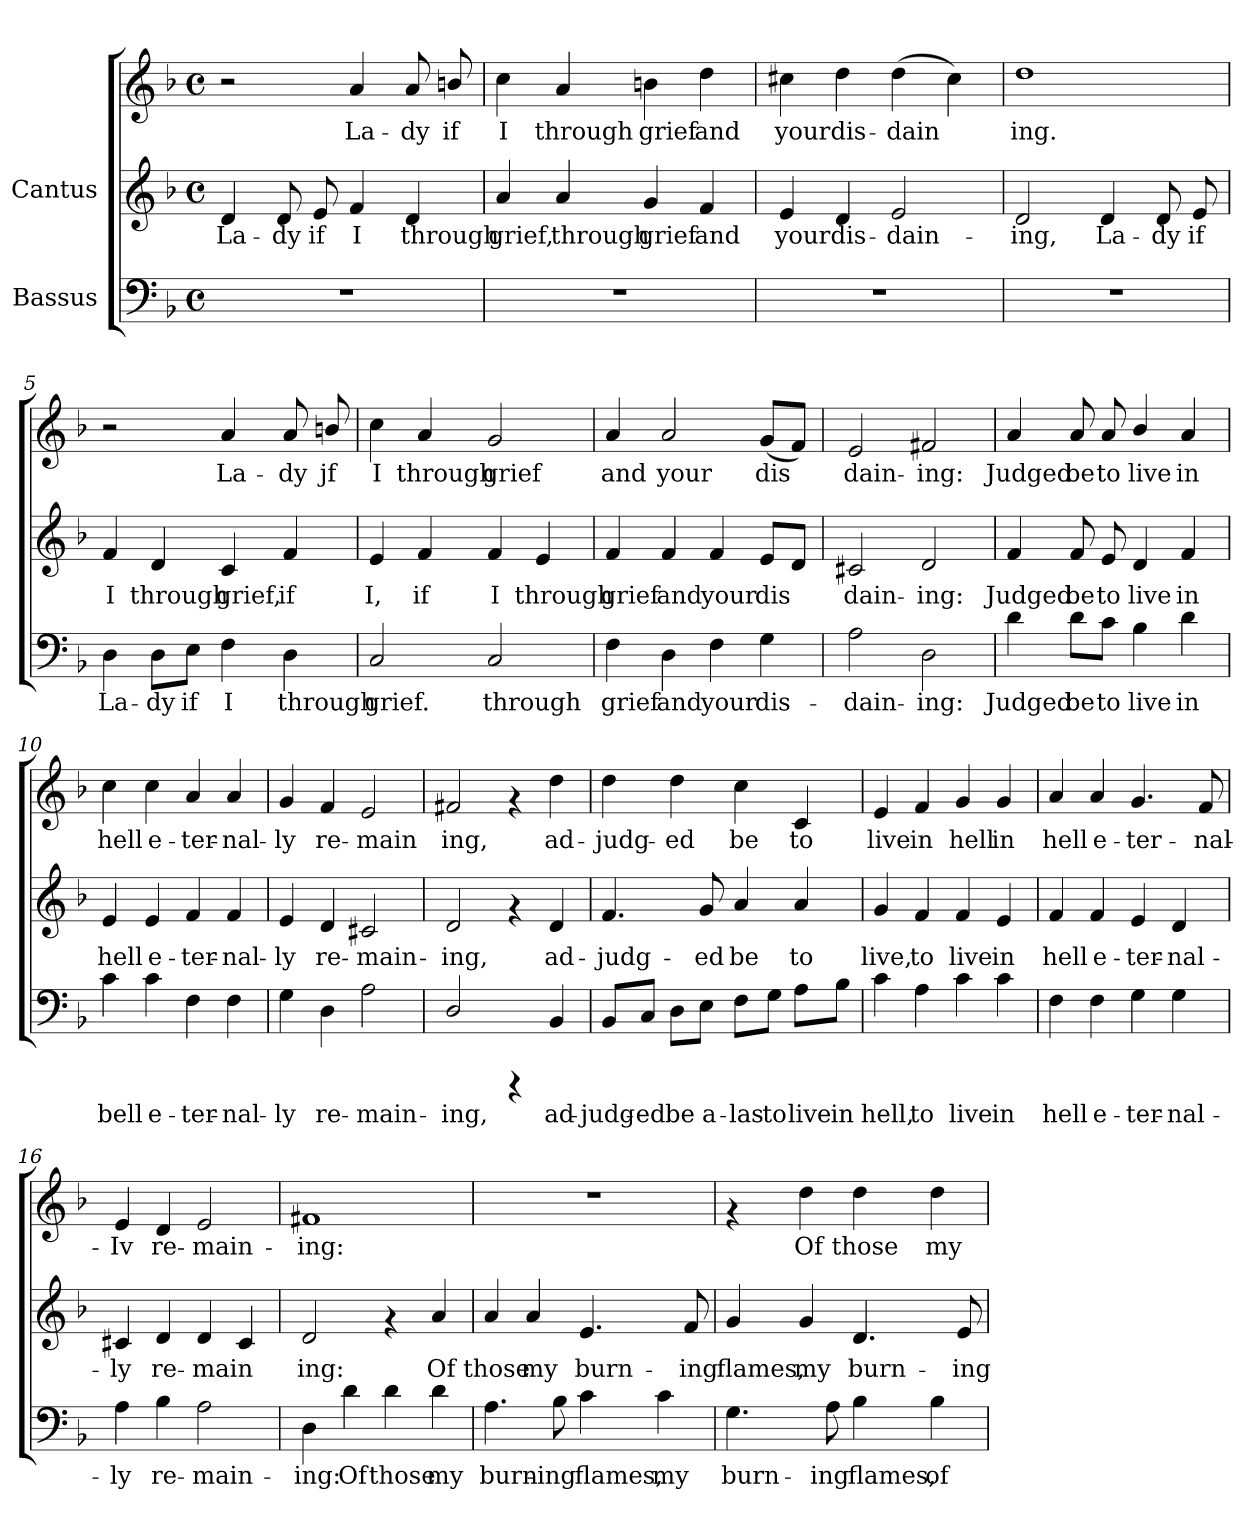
**kern	**text	**kern	**text	**kern	**text
*part2	*part2	*part1	*part1	*part1	*part1
*staff3	*staff3	*staff2	*staff2	*staff1	*staff1
*I"Bassus	*	*I"Cantus	*	*	*
!!LO:PB:g=z
*stria5	*	*stria5	*	*stria5	*
*clefF4	*	*clefG2	*	*clefG2	*
*k[b-]	*	*k[b-]	*	*k[b-]	*
*F:	*	*F:	*	*F:	*
*M4/4	*	*M4/4	*	*M4/4	*
*met(c)	*	*met(c)	*	*met(c)	*
*MM132	*	*MM132	*	*MM132	*
=1	=1	=1	=1	=1	=1
!	!	!	!LO:LY:b:cj	!	!
1r	.	4d/	La-	2r	.
!	!	!	!LO:LY:b:cj	!	!
.	.	8d/	-dy	.	.
!	!	!	!LO:LY:b:cj	!	!
.	.	8e/	if	.	.
!	!	!	!LO:LY:b:cj	!	!LO:LY:b:cj
.	.	4f/	I	4a/	La-
!	!	!	!LO:LY:b:cj	!	!LO:LY:b:cj
.	.	4d/	through	8a/	-dy
!	!	!	!	!	!LO:LY:b:cj
.	.	.	.	8bn/	if
=2	=2	=2	=2	=2	=2
!	!	!	!LO:LY:b:cj	!	!LO:LY:b:cj
1r	.	4a/	grief,	4cc\	I
!	!	!	!LO:LY:b:cj	!	!LO:LY:b:cj
.	.	4a/	through	4a/	through
!	!	!	!LO:LY:b:cj	!	!LO:LY:b:cj
.	.	4g/	grief	4bn\	grief
!	!	!	!LO:LY:b:cj	!	!LO:LY:b:cj
.	.	4f/	and	4dd\	and
=3	=3	=3	=3	=3	=3
!	!	!	!LO:LY:b:cj	!	!LO:LY:b:cj
1r	.	4e/	-your	4cc#X\	your
!	!	!	!LO:LY:b:cj	!	!LO:LY:b:cj
.	.	4d/	dis-	4dd\	dis-
!	!	!	!LO:LY:b:cj	!	!LO:LY:b:cj
.	.	2e/	-dain-	(>4dd\	-dain-
!	!	!	!	!	!LO:LY:b:cj
.	.	.	.	4cc#\)	--
=4	=4	=4	=4	=4	=4
!	!	!	!LO:LY:b:cj	!	!LO:LY:b:cj
1r	.	2d/	ing,	1dd	-ing.
!	!	!	!LO:LY:b:cj	!	!
.	.	4d/	La-	.	.
!	!	!	!LO:LY:b:cj	!	!
.	.	8d/	-dy	.	.
!	!	!	!LO:LY:b:cj	!	!
.	.	8e/	if	.	.
!!LO:LB:g=z
=5	=5	=5	=5	=5	=5
!	!LO:LY:b:cj	!	!LO:LY:b:cj	!	!
4D\	La-	4f/	I	2r	.
!	!LO:LY:b:cj	!	!LO:LY:b:cj	!	!
8D\L	-dy	4d/	through	.	.
!	!LO:LY:b:cj	!	!	!	!
8E\J	if	.	.	.	.
!	!LO:LY:b:cj	!	!LO:LY:b:cj	!	!LO:LY:b:cj
4F\	I	4c/	grief,	4a/	La-
!	!LO:LY:b:cj	!	!LO:LY:b:cj	!	!LO:LY:b:cj
4D\	through	4f/	if	8a/	-dy
!	!	!	!	!	!LO:LY:b:cj
.	.	.	.	8bn/	jf
=6	=6	=6	=6	=6	=6
!	!LO:LY:b:cj	!	!LO:LY:b:cj	!	!LO:LY:b:cj
2C/	grief.	4e/	I,	4cc\	I
!	!	!	!LO:LY:b:cj	!	!LO:LY:b:cj
.	.	4f/	if	4a/	through
!	!LO:LY:b:cj	!	!LO:LY:b:cj	!	!LO:LY:b:cj
2C/	through	4f/	I	2g/	grief
!	!	!	!LO:LY:b:cj	!	!
.	.	4e/	through	.	.
=7	=7	=7	=7	=7	=7
!	!LO:LY:b:cj	!	!LO:LY:b:cj	!	!LO:LY:b:cj
4F\	grief	4f/	-grief	4a/	and
!	!LO:LY:b:cj	!	!LO:LY:b:cj	!	!LO:LY:b:cj
4D\	and	4f/	and	2a/	your
!	!LO:LY:b:cj	!	!LO:LY:b:cj	!	!
4F\	your	4f/	your	.	.
!	!LO:LY:b:cj	!	!LO:LY:b:cj	!	!LO:LY:b:cj
4G\	dis-	8e/L	dis-	(<8g/L	dis-
!	!	!	!LO:LY:b:cj	!	!LO:LY:b:cj
.	.	8d/J	--	8f/J)	--
=8	=8	=8	=8	=8	=8
!	!LO:LY:b:cj	!	!LO:LY:b:cj	!	!LO:LY:b:cj
2A\	-dain-	2c#X/	dain-	2e/	-dain-
!	!LO:LY:b:cj	!	!LO:LY:b:cj	!	!LO:LY:b:cj
2D\	-ing:	2d/	-ing:	2f#X/	-ing:
!!LO:LB:g=z
=9	=9	=9	=9	=9	=9
!	!LO:LY:b:cj	!	!LO:LY:b:cj	!	!LO:LY:b:cj
4d\	Judged	4f/	Judged	4a/	Judged
!	!LO:LY:b:cj	!	!LO:LY:b:cj	!	!LO:LY:b:cj
8d\L	be	8f/	be	8a/	be
!	!LO:LY:b:cj	!	!LO:LY:b:cj	!	!LO:LY:b:cj
8c\J	to	8e/	to	8a/	to
!	!LO:LY:b:cj	!	!LO:LY:b:cj	!	!LO:LY:b:cj
4B-\	live	4d/	live	4b-/	live
!	!LO:LY:b:cj	!	!LO:LY:b:cj	!	!LO:LY:b:cj
4d\	in	4f/	in	4a/	in
=10	=10	=10	=10	=10	=10
!	!LO:LY:b:cj	!	!LO:LY:b:cj	!	!LO:LY:b:cj
4c\	bell	4e/	-hell	4cc\	hell
!	!LO:LY:b:cj	!	!LO:LY:b:cj	!	!LO:LY:b:cj
4c\	e-	4e/	e-	4cc\	e-
!	!LO:LY:b:cj	!	!LO:LY:b:cj	!	!LO:LY:b:cj
4F\	-ter-	4f/	-ter-	4a/	-ter-
!	!LO:LY:b:cj	!	!LO:LY:b:cj	!	!LO:LY:b:cj
4F\	-nal-	4f/	-nal-	4a/	-nal-
=11	=11	=11	=11	=11	=11
!	!LO:LY:b:cj	!	!LO:LY:b:cj	!	!LO:LY:b:cj
4G\	-ly	4e/	ly	4g/	-ly
!	!LO:LY:b:cj	!	!LO:LY:b:cj	!	!LO:LY:b:cj
4D\	re-	4d/	re-	4f/	re-
!	!LO:LY:b:cj	!	!LO:LY:b:cj	!	!LO:LY:b:cj
2A\	-main-	2c#X/	-main-	2e/	-main
=12	=12	=12	=12	=12	=12
!	!LO:LY:b:cj	!	!LO:LY:b:cj	!	!LO:LY:b:cj
2D/	-ing,	2d/	-ing,	2f#X/	-ing,
4rCCC	.	4rf	.	4rf	.
!	!LO:LY:b:cj	!	!LO:LY:b:cj	!	!LO:LY:b:cj
4BB-/	ad-	4d/	ad-	4dd\	ad-
!!LO:LB:g=z
=13	=13	=13	=13	=13	=13
!	!LO:LY:b:cj	!	!LO:LY:b:cj	!	!LO:LY:b:cj
8BB-/L	-judg-	4.f/	judg-	4dd\	-judg-
!	!LO:LY:b:cj	!	!	!	!
8C/J	-ed	.	.	.	.
!	!LO:LY:b:cj	!	!	!	!LO:LY:b:cj
8D\L	be	.	.	4dd\	-ed
!	!LO:LY:b:cj	!	!LO:LY:b:cj	!	!
8E\J	a-	8g/	-ed	.	.
!	!LO:LY:b:cj	!	!LO:LY:b:cj	!	!LO:LY:b:cj
8F\L	-las	4a/	be	4cc\	be
!	!LO:LY:b:cj	!	!	!	!
8G\J	to	.	.	.	.
!	!LO:LY:b:cj	!	!LO:LY:b:cj	!	!LO:LY:b:cj
8A\L	live	4a/	to	4c/	to
!	!LO:LY:b:cj	!	!	!	!
8B-\J	in	.	.	.	.
=14	=14	=14	=14	=14	=14
!	!LO:LY:b:cj	!	!LO:LY:b:cj	!	!LO:LY:b:cj
4c\	hell,	4g/	live,	4e/	live
!	!LO:LY:b:cj	!	!LO:LY:b:cj	!	!LO:LY:b:cj
4A\	to	4f/	to	4f/	in
!	!LO:LY:b:cj	!	!LO:LY:b:cj	!	!LO:LY:b:cj
4c\	live	4f/	live	4g/	hell
!	!LO:LY:b:cj	!	!LO:LY:b:cj	!	!LO:LY:b:cj
4c\	in	4e/	in	4g/	in
=15	=15	=15	=15	=15	=15
!	!LO:LY:b:cj	!	!LO:LY:b:cj	!	!LO:LY:b:cj
4F\	hell	4f/	-hell	4a/	hell
!	!LO:LY:b:cj	!	!LO:LY:b:cj	!	!LO:LY:b:cj
4F\	e-	4f/	e-	4a/	e-
!	!LO:LY:b:cj	!	!LO:LY:b:cj	!	!LO:LY:b:cj
4G\	-ter-	4e/	-ter-	4.g/	-ter-
!	!LO:LY:b:cj	!	!LO:LY:b:cj	!	!
4G\	-nal-	4d/	-nal-	.	.
!	!	!	!	!	!LO:LY:b:cj
.	.	.	.	8f/	-nal-
=16	=16	=16	=16	=16	=16
!	!LO:LY:b:cj	!	!LO:LY:b:cj	!	!LO:LY:b:cj
4A\	-ly	4c#X/	-ly	4e/	-Iv
!	!LO:LY:b:cj	!	!LO:LY:b:cj	!	!LO:LY:b:cj
4B-\	re-	4d/	re-	4d/	re-
!	!LO:LY:b:cj	!	!LO:LY:b:cj	!	!LO:LY:b:cj
2A\	-main-	4d/	-main-	2e/	-main-
!	!	!	!LO:LY:b:cj	!	!
.	.	4c#/	--	.	.
!!LO:LB:g=z
=17	=17	=17	=17	=17	=17
!	!LO:LY:b:cj	!	!LO:LY:b:cj	!	!LO:LY:b:cj
4D\	-ing:	2d/	ing:	1f#X	-ing:
!	!LO:LY:b:cj	!	!	!	!
4d\	Of	.	.	.	.
!	!LO:LY:b:cj	!	!	!	!
4d\	those	4rf	.	.	.
!	!LO:LY:b:cj	!	!LO:LY:b:cj	!	!
4d\	my	4a/	Of	.	.
=18	=18	=18	=18	=18	=18
!	!LO:LY:b:cj	!	!LO:LY:b:cj	!	!
4.A\	burn-	4a/	those	1r	.
!	!	!	!LO:LY:b:cj	!	!
.	.	4a/	my	.	.
!	!LO:LY:b:cj	!	!	!	!
8B-\	-ing	.	.	.	.
!	!LO:LY:b:cj	!	!LO:LY:b:cj	!	!
4c\	flames,	4.e/	burn-	.	.
!	!LO:LY:b:cj	!	!	!	!
4c\	my	.	.	.	.
!	!	!	!LO:LY:b:cj	!	!
.	.	8f/	-ing	.	.
=19	=19	=19	=19	=19	=19
!	!LO:LY:b:cj	!	!LO:LY:b:cj	!	!
4.G\	burn-	4g/	flames,	4rf	.
!	!	!	!LO:LY:b:cj	!	!LO:LY:b:cj
.	.	4g/	my	4dd\	Of
!	!LO:LY:b:cj	!	!	!	!
8A\	-ing	.	.	.	.
!	!LO:LY:b:cj	!	!LO:LY:b:cj	!	!LO:LY:b:cj
4B-\	flames,	4.d/	burn-	4dd\	those
!	!LO:LY:b:cj	!	!	!	!LO:LY:b:cj
4B-\	of	.	.	4dd\	my
!	!	!	!LO:LY:b:cj	!	!
.	.	8e/	-ing	.	.
=	=	=	=	=	=
*-	*-	*-	*-	*-	*-
